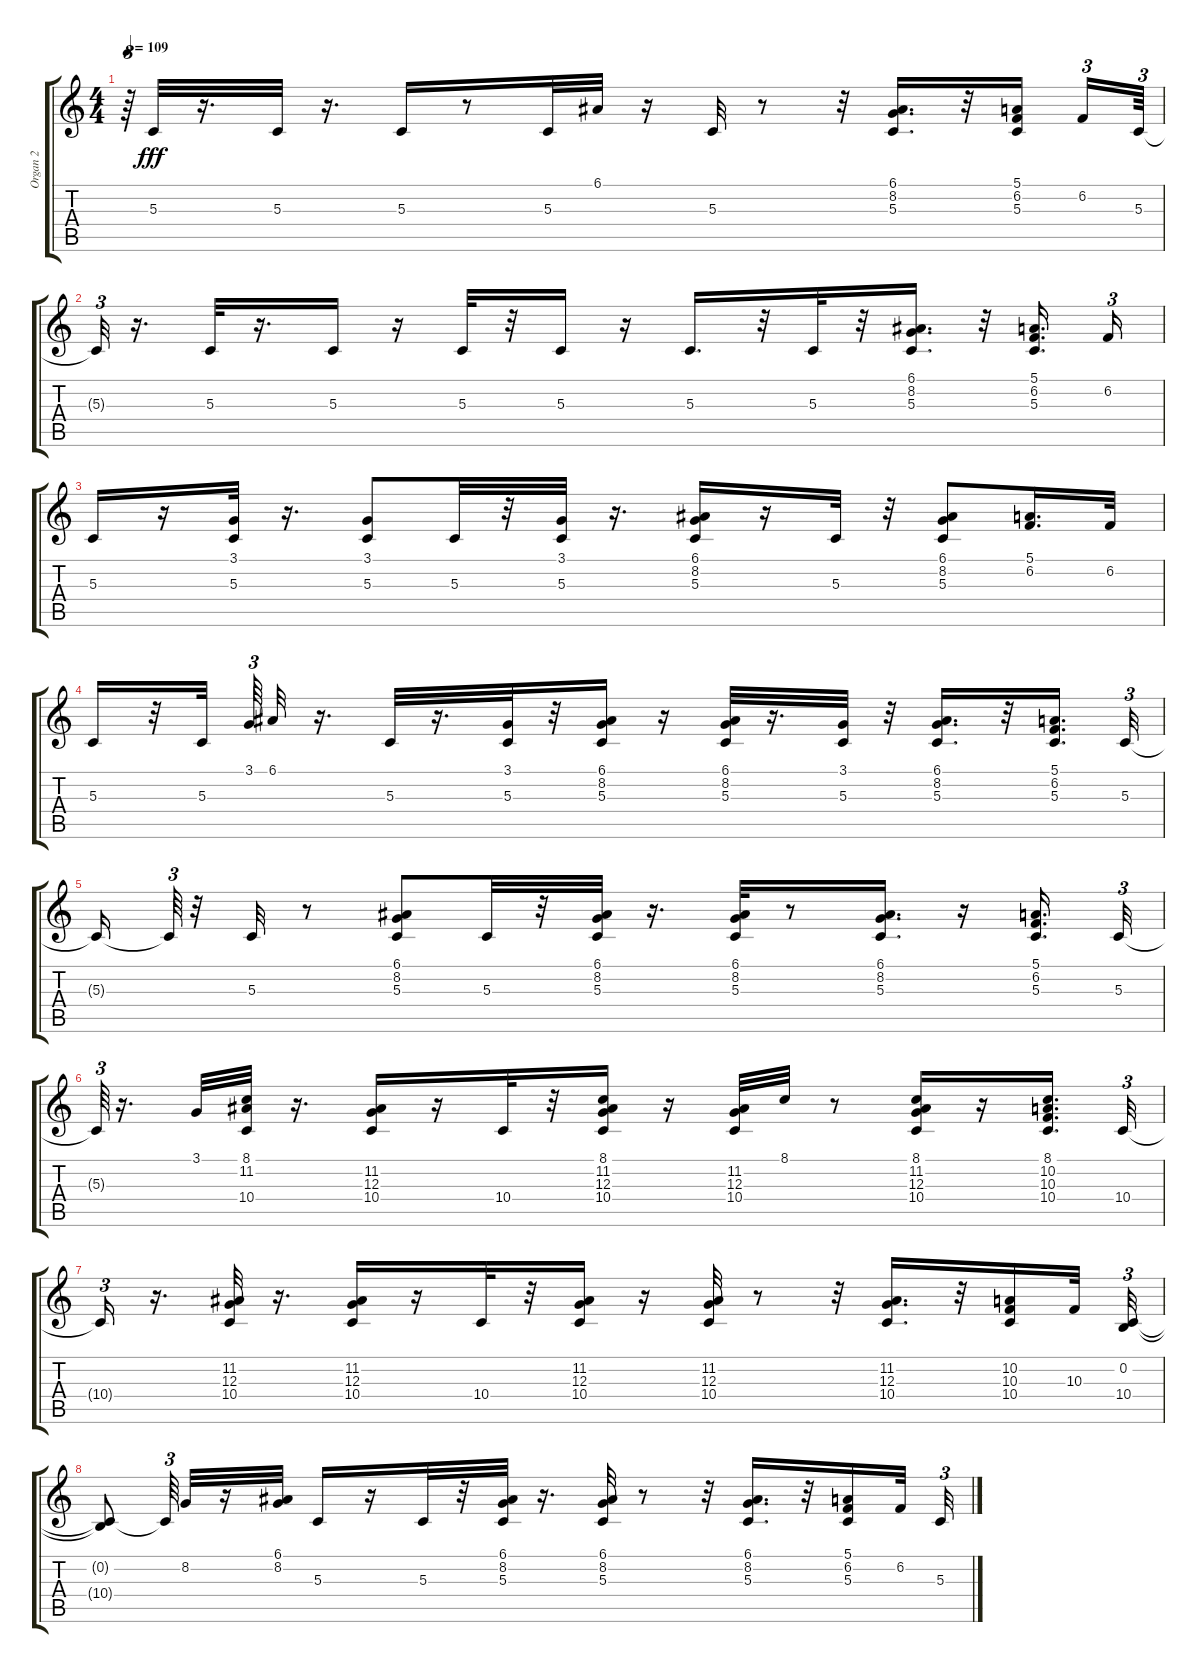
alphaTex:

\track ("Organ 2" "Organ 2") {instrument rockorgan}
\staff {score tabs}
\tuning (E4 B3 G3 D3 A2 E2) {hide}
\ts (4 4)
\tempo 109
\clef g2
\ks c
r.64{tu (3 2) dy fff} 5.3.32 r.16{d} 5.3.32 r.16{d} 5.3.16 r.8 5.3.32 6.1.32 r.16 5.3.32 r.8 r.32 (6.1 8.2 5.3).16{d balance 2} r.32 (5.1 6.2 5.3).16{beam splitsecondary} 6.2.16{tu (3 2)} 5.3.64{tu (3 2)} |
5.3{t}.32{tu (3 2)} r.16{d} 5.3.32 r.16{d} 5.3.16 r.16 5.3.32 r.32 5.3.16 r.16 5.3.16{d} r.32 5.3.32{balance 4} r.32 (6.1 8.2 5.3).16{d} r.32 (5.1 6.2 5.3).16{d} 6.2.16{tu (3 2)} |
5.3.16 r.16 (3.1 5.3).32 r.16{d} (3.1 5.3).8{balance 6} 5.3.32 r.32 (3.1 5.3).32 r.16{d} (6.1 8.2 5.3).16 r.16 5.3.32 r.32 (6.1 8.2 5.3).8 (5.1 6.2).16{d} 6.2.32{balance 8} |
5.3.16 r.32 5.3.32{beam splitsecondary} 3.1.64{tu (3 2)} 6.1.32 r.16{d} 5.3.32 r.16{d} (3.1 5.3).32 r.32 (6.1 8.2 5.3).16 r.16 (6.1 8.2 5.3).32{balance 10} r.16{d} (3.1 5.3).32 r.32 (6.1 8.2 5.3).16{d} r.32 (5.1 6.2 5.3).16{d} 5.3.32{tu (3 2)} |
5.3{t}.16 5.3{t}.64{tu (3 2)} r.32 5.3.32 r.8 (6.1 8.2 5.3).8 5.3.32{balance 11} r.32 (6.1 8.2 5.3).32 r.16{d} (6.1 8.2 5.3).32 r.8 (6.1 8.2 5.3).16{d} r.16 (5.1 6.2 5.3).16{d} 5.3.32{tu (3 2) balance 14} |
5.3{t}.64{tu (3 2)} r.16{d} 3.1.32 (8.1 11.2 10.4).32 r.16{d} (11.2 12.3 10.4).16 r.16 10.4.32 r.32 (8.1 11.2 12.3 10.4).16 r.16 (11.2 12.3 10.4).32{balance 14} 8.1.32 r.8 (8.1 11.2 12.3 10.4).16 r.16 (8.1 10.2 10.3 10.4).16{d} 10.4.32{tu (3 2)} |
10.4{t}.16{tu (3 2)} r.16{d} (11.2 12.3 10.4).32 r.16{d} (11.2 12.3 10.4).16{balance 16} r.16 10.4.32 r.32 (11.2 12.3 10.4).16 r.16 (11.2 12.3 10.4).32 r.8 r.32 (11.2 12.3 10.4).16{d} r.32 (10.2 10.3 10.4).16 10.3.32 (0.2 10.4).32{tu (3 2)} |
(0.2{t} 10.4{t}).8 10.4{t}.64{tu (3 2) beam splitsecondary} 8.2.32 r.16 (6.1 8.2).32 5.3.16 r.16 5.3.32 r.32 (6.1 8.2 5.3).32 r.16{d} (6.1 8.2 5.3).32 r.8 r.32 (6.1 8.2 5.3).16{d} r.32 (5.1 6.2 5.3).16 6.2.32 5.3.32{tu (3 2)}
